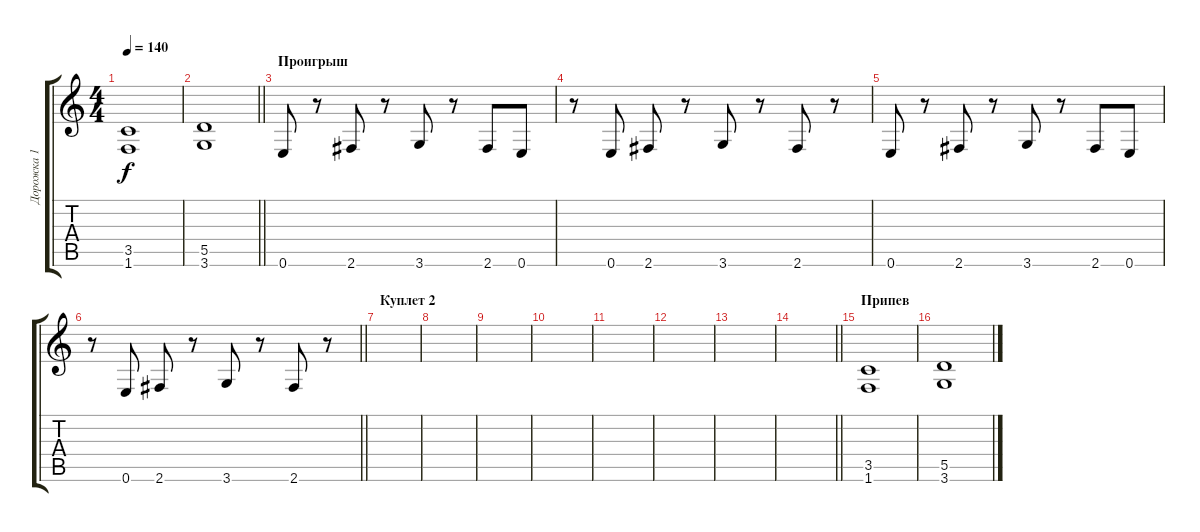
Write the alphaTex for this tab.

\track ("Дорожка 1" "Дорожка 1") {instrument distortionguitar}
\staff {score tabs}
\tuning (E4 B3 G3 D3 A2 E2) {hide}
\ts (4 4)
\tempo 140
\clef g2
\ks c
(3.5 1.6).1{dy f} |
\barLineRight lightlight
(5.5 3.6).1 |
\section ("" "Проигрыш")
0.6.8 r.8 2.6.8 r.8 3.6.8 r.8 2.6.8 0.6.8 |
r.8 0.6.8 2.6.8 r.8 3.6.8 r.8 2.6.8 r.8 |
0.6.8 r.8 2.6.8 r.8 3.6.8 r.8 2.6.8 0.6.8 |
\barLineRight lightlight
r.8 0.6.8 2.6.8 r.8 3.6.8 r.8 2.6.8 r.8 |
\section ("" "Куплет 2")
|
|
|
|
|
|
|
\barLineRight lightlight
|
\section ("" "Припев")
(3.5 1.6).1 |
(5.5 3.6).1
